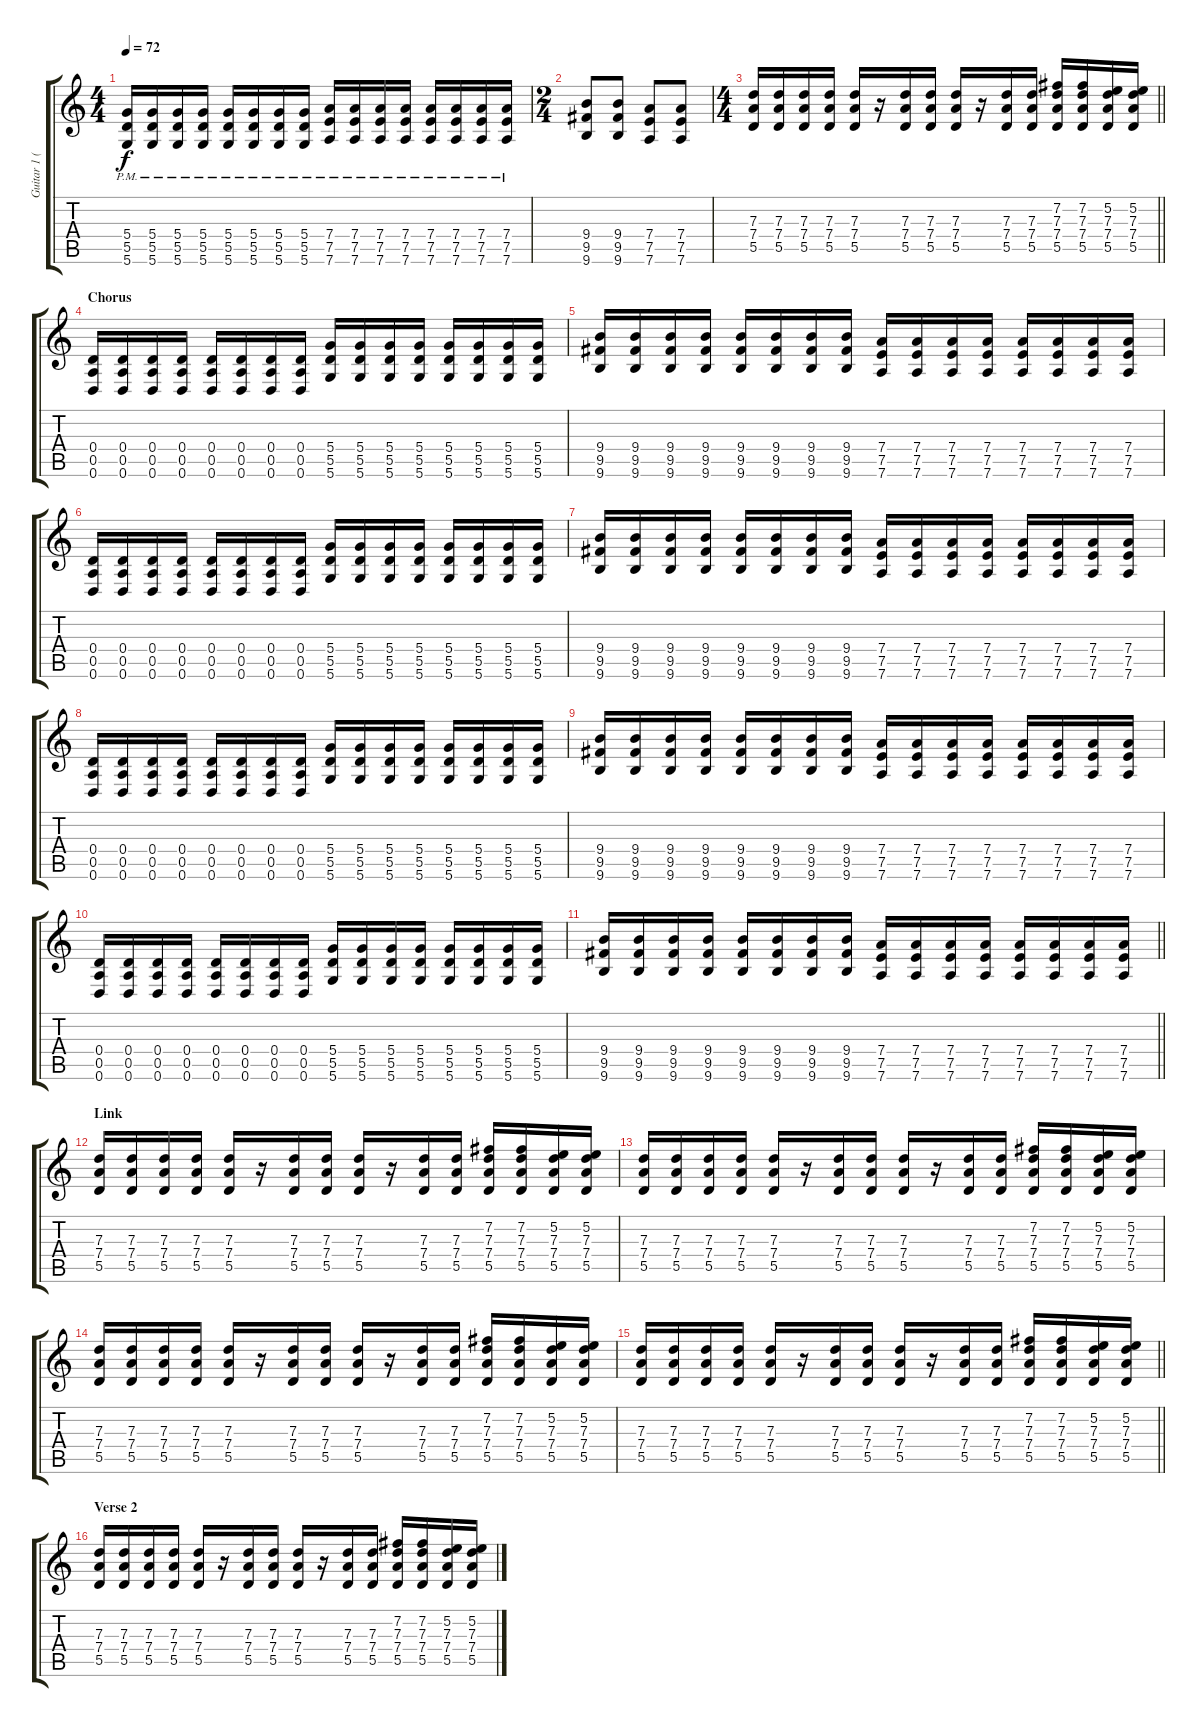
\track ("Guitar 1 (Patrick)" "Guitar 1 (") {instrument distortionguitar}
\staff {score tabs}
\tuning (E4 B3 G3 D3 A2 D2) {hide}
\ts (4 4)
\tempo 72
\clef g2
\ks c
(5.4{pm} 5.5{pm} 5.6{pm}).16{dy f} (5.4{pm} 5.5{pm} 5.6{pm}).16 (5.4{pm} 5.5{pm} 5.6{pm}).16 (5.4{pm} 5.5{pm} 5.6{pm}).16 (5.4{pm} 5.5{pm} 5.6{pm}).16 (5.4{pm} 5.5{pm} 5.6{pm}).16 (5.4{pm} 5.5{pm} 5.6{pm}).16 (5.4{pm} 5.5{pm} 5.6{pm}).16 (7.4{pm} 7.5{pm} 7.6{pm}).16 (7.4{pm} 7.5{pm} 7.6{pm}).16 (7.4{pm} 7.5{pm} 7.6{pm}).16 (7.4{pm} 7.5{pm} 7.6{pm}).16 (7.4{pm} 7.5{pm} 7.6{pm}).16 (7.4{pm} 7.5{pm} 7.6{pm}).16 (7.4{pm} 7.5{pm} 7.6{pm}).16 (7.4{pm} 7.5{pm} 7.6{pm}).16 |
\ts (2 4)
(9.4 9.5 9.6).8 (9.4 9.5 9.6).8 (7.4 7.5 7.6).8 (7.4 7.5 7.6).8 |
\ts (4 4)
\barLineRight lightlight
(7.3 7.4 5.5).16 (7.3 7.4 5.5).16 (7.3 7.4 5.5).16 (7.3 7.4 5.5).16 (7.3 7.4 5.5).16 r.16 (7.3 7.4 5.5).16 (7.3 7.4 5.5).16 (7.3 7.4 5.5).16 r.16 (7.3 7.4 5.5).16 (7.3 7.4 5.5).16 (7.2 7.3 7.4 5.5).16 (7.2 7.3 7.4 5.5).16 (5.2 7.3 7.4 5.5).16 (5.2 7.3 7.4 5.5).16 |
\section ("" "Chorus")
(0.4 0.5 0.6).16 (0.4 0.5 0.6).16 (0.4 0.5 0.6).16 (0.4 0.5 0.6).16 (0.4 0.5 0.6).16 (0.4 0.5 0.6).16 (0.4 0.5 0.6).16 (0.4 0.5 0.6).16 (5.4 5.5 5.6).16 (5.4 5.5 5.6).16 (5.4 5.5 5.6).16 (5.4 5.5 5.6).16 (5.4 5.5 5.6).16 (5.4 5.5 5.6).16 (5.4 5.5 5.6).16 (5.4 5.5 5.6).16 |
(9.4 9.5 9.6).16 (9.4 9.5 9.6).16 (9.4 9.5 9.6).16 (9.4 9.5 9.6).16 (9.4 9.5 9.6).16 (9.4 9.5 9.6).16 (9.4 9.5 9.6).16 (9.4 9.5 9.6).16 (7.4 7.5 7.6).16 (7.4 7.5 7.6).16 (7.4 7.5 7.6).16 (7.4 7.5 7.6).16 (7.4 7.5 7.6).16 (7.4 7.5 7.6).16 (7.4 7.5 7.6).16 (7.4 7.5 7.6).16 |
(0.4 0.5 0.6).16 (0.4 0.5 0.6).16 (0.4 0.5 0.6).16 (0.4 0.5 0.6).16 (0.4 0.5 0.6).16 (0.4 0.5 0.6).16 (0.4 0.5 0.6).16 (0.4 0.5 0.6).16 (5.4 5.5 5.6).16 (5.4 5.5 5.6).16 (5.4 5.5 5.6).16 (5.4 5.5 5.6).16 (5.4 5.5 5.6).16 (5.4 5.5 5.6).16 (5.4 5.5 5.6).16 (5.4 5.5 5.6).16 |
(9.4 9.5 9.6).16 (9.4 9.5 9.6).16 (9.4 9.5 9.6).16 (9.4 9.5 9.6).16 (9.4 9.5 9.6).16 (9.4 9.5 9.6).16 (9.4 9.5 9.6).16 (9.4 9.5 9.6).16 (7.4 7.5 7.6).16 (7.4 7.5 7.6).16 (7.4 7.5 7.6).16 (7.4 7.5 7.6).16 (7.4 7.5 7.6).16 (7.4 7.5 7.6).16 (7.4 7.5 7.6).16 (7.4 7.5 7.6).16 |
(0.4 0.5 0.6).16 (0.4 0.5 0.6).16 (0.4 0.5 0.6).16 (0.4 0.5 0.6).16 (0.4 0.5 0.6).16 (0.4 0.5 0.6).16 (0.4 0.5 0.6).16 (0.4 0.5 0.6).16 (5.4 5.5 5.6).16 (5.4 5.5 5.6).16 (5.4 5.5 5.6).16 (5.4 5.5 5.6).16 (5.4 5.5 5.6).16 (5.4 5.5 5.6).16 (5.4 5.5 5.6).16 (5.4 5.5 5.6).16 |
(9.4 9.5 9.6).16 (9.4 9.5 9.6).16 (9.4 9.5 9.6).16 (9.4 9.5 9.6).16 (9.4 9.5 9.6).16 (9.4 9.5 9.6).16 (9.4 9.5 9.6).16 (9.4 9.5 9.6).16 (7.4 7.5 7.6).16 (7.4 7.5 7.6).16 (7.4 7.5 7.6).16 (7.4 7.5 7.6).16 (7.4 7.5 7.6).16 (7.4 7.5 7.6).16 (7.4 7.5 7.6).16 (7.4 7.5 7.6).16 |
(0.4 0.5 0.6).16 (0.4 0.5 0.6).16 (0.4 0.5 0.6).16 (0.4 0.5 0.6).16 (0.4 0.5 0.6).16 (0.4 0.5 0.6).16 (0.4 0.5 0.6).16 (0.4 0.5 0.6).16 (5.4 5.5 5.6).16 (5.4 5.5 5.6).16 (5.4 5.5 5.6).16 (5.4 5.5 5.6).16 (5.4 5.5 5.6).16 (5.4 5.5 5.6).16 (5.4 5.5 5.6).16 (5.4 5.5 5.6).16 |
\barLineRight lightlight
(9.4 9.5 9.6).16 (9.4 9.5 9.6).16 (9.4 9.5 9.6).16 (9.4 9.5 9.6).16 (9.4 9.5 9.6).16 (9.4 9.5 9.6).16 (9.4 9.5 9.6).16 (9.4 9.5 9.6).16 (7.4 7.5 7.6).16 (7.4 7.5 7.6).16 (7.4 7.5 7.6).16 (7.4 7.5 7.6).16 (7.4 7.5 7.6).16 (7.4 7.5 7.6).16 (7.4 7.5 7.6).16 (7.4 7.5 7.6).16 |
\section ("" "Link")
(7.3 7.4 5.5).16 (7.3 7.4 5.5).16 (7.3 7.4 5.5).16 (7.3 7.4 5.5).16 (7.3 7.4 5.5).16 r.16 (7.3 7.4 5.5).16 (7.3 7.4 5.5).16 (7.3 7.4 5.5).16 r.16 (7.3 7.4 5.5).16 (7.3 7.4 5.5).16 (7.2 7.3 7.4 5.5).16 (7.2 7.3 7.4 5.5).16 (5.2 7.3 7.4 5.5).16 (5.2 7.3 7.4 5.5).16 |
(7.3 7.4 5.5).16 (7.3 7.4 5.5).16 (7.3 7.4 5.5).16 (7.3 7.4 5.5).16 (7.3 7.4 5.5).16 r.16 (7.3 7.4 5.5).16 (7.3 7.4 5.5).16 (7.3 7.4 5.5).16 r.16 (7.3 7.4 5.5).16 (7.3 7.4 5.5).16 (7.2 7.3 7.4 5.5).16 (7.2 7.3 7.4 5.5).16 (5.2 7.3 7.4 5.5).16 (5.2 7.3 7.4 5.5).16 |
(7.3 7.4 5.5).16 (7.3 7.4 5.5).16 (7.3 7.4 5.5).16 (7.3 7.4 5.5).16 (7.3 7.4 5.5).16 r.16 (7.3 7.4 5.5).16 (7.3 7.4 5.5).16 (7.3 7.4 5.5).16 r.16 (7.3 7.4 5.5).16 (7.3 7.4 5.5).16 (7.2 7.3 7.4 5.5).16 (7.2 7.3 7.4 5.5).16 (5.2 7.3 7.4 5.5).16 (5.2 7.3 7.4 5.5).16 |
\barLineRight lightlight
(7.3 7.4 5.5).16 (7.3 7.4 5.5).16 (7.3 7.4 5.5).16 (7.3 7.4 5.5).16 (7.3 7.4 5.5).16 r.16 (7.3 7.4 5.5).16 (7.3 7.4 5.5).16 (7.3 7.4 5.5).16 r.16 (7.3 7.4 5.5).16 (7.3 7.4 5.5).16 (7.2 7.3 7.4 5.5).16 (7.2 7.3 7.4 5.5).16 (5.2 7.3 7.4 5.5).16 (5.2 7.3 7.4 5.5).16 |
\section ("" "Verse 2")
(7.3 7.4 5.5).16 (7.3 7.4 5.5).16 (7.3 7.4 5.5).16 (7.3 7.4 5.5).16 (7.3 7.4 5.5).16 r.16 (7.3 7.4 5.5).16 (7.3 7.4 5.5).16 (7.3 7.4 5.5).16 r.16 (7.3 7.4 5.5).16 (7.3 7.4 5.5).16 (7.2 7.3 7.4 5.5).16 (7.2 7.3 7.4 5.5).16 (5.2 7.3 7.4 5.5).16 (5.2 7.3 7.4 5.5).16
